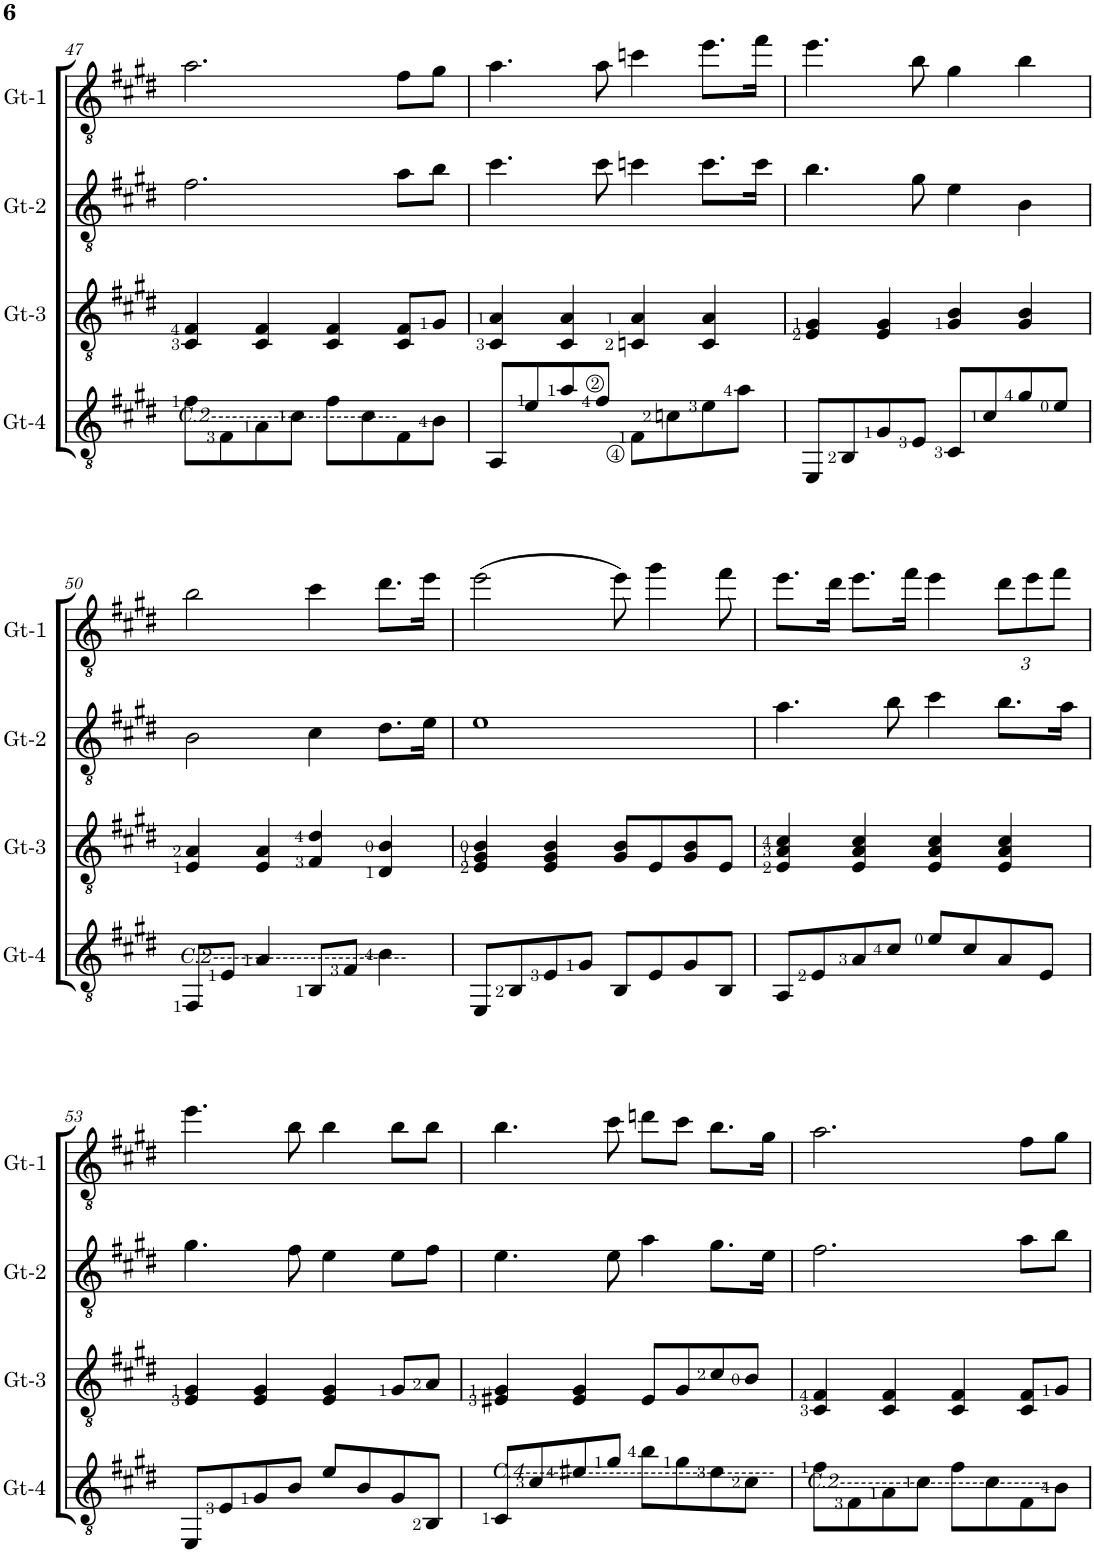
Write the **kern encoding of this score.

**kern	**kern	**kern	**kern
*part4	*part3	*part2	*part1
*staff4	*staff3	*staff2	*staff1
*I"Gt-4	*I"Gt-3	*I"Gt-2	*I"Gt-1
*I'Gt-4	*I'Gt-3	*I'Gt-2	*I'Gt-1
!!LO:PB:g=z
*clefGv2	*clefGv2	*clefGv2	*clefGv2
*k[f#c#g#d#]	*k[f#c#g#d#]	*k[f#c#g#d#]	*k[f#c#g#d#]
*M4/4	*M4/4	*M4/4	*M4/4
=47	=47	=47	=47
!LO:TX:b:i:t=C.2---------------------------	!	!	!
8f#\L	4C#/ 4F#/	2.f#\	2.a\
8F#\	.	.	.
8A\	4C#/ 4F#/	.	.
8c#\J	.	.	.
8f#\L	4C#/ 4F#/	.	.
8c#\	.	.	.
8F#\	8C#/ 8F#/L	8a\L	8f#\L
8B\J	8G#/J	8b\J	8g#\J
=48	=48	=48	=48
8AA/L	4C#/ 4A/	4.cc#\	4.a\
8e/	.	.	.
8a/	4C#/ 4A/	.	.
8f#/J	.	8cc#\	8a\
8F#\L	4Cn/ 4A/	4ccn\	4ccn\
8cn\	.	.	.
8e\	4C/ 4A/	8.cc\L	8.ee\L
8a\J	.	.	.
.	.	16cc\Jk	16ff#\Jk
=49	=49	=49	=49
8EE/L	4E/ 4G#/	4.b\	4.ee\
8BB/	.	.	.
8G#/	4E/ 4G#/	.	.
8E/J	.	8g#\	8b\
8C#/L	4G#/ 4B/	4e\	4g#\
8c#/	.	.	.
8g#/	4G#/ 4B/	4B\	4b\
8e/J	.	.	.
!!LO:LB:g=z
=50	=50	=50	=50
!LO:TX:b:i:t=C.2----------------------------	!	!	!
8FF#/L	4E/ 4A/	2B\	2b\
8E/J	.	.	.
4A/	4E/ 4A/	.	.
8BB/L	4F#/ 4d#/	4c#\	4cc#\
8F#/J	.	.	.
4B\	4D#/ 4B/	8.d#\L	8.dd#\L
.	.	16e\Jk	16ee\Jk
=51	=51	=51	=51
8EE/L	4E/ 4G#/ 4B/	1e	(2ee\
8BB/	.	.	.
8E/	4E/ 4G#/ 4B/	.	.
8G#/J	.	.	.
8BB/L	8G#/ 8B/L	.	8ee\)
8E/	8E/	.	4gg#\
8G#/	8G#/ 8B/	.	.
8BB/J	8E/J	.	8ff#\
=52	=52	=52	=52
8AA/L	4E/ 4A/ 4c#/	4.a\	8.ee\L
8E/	.	.	.
.	.	.	16dd#\Jk
8A/	4E/ 4A/ 4c#/	.	8.ee\L
8c#/J	.	8b\	.
.	.	.	16ff#\Jk
8e/L	4E/ 4A/ 4c#/	4cc#\	4ee\
8c#/	.	.	.
*	*	*	*Xbrackettup
8A/	4E/ 4A/ 4c#/	8.b\L	12dd#\L
.	.	.	12ee\
8E/J	.	.	.
.	.	.	12ff#\J
.	.	16a\Jk	.
!!LO:LB:g=z
=53	=53	=53	=53
8EE/L	4E/ 4G#/	4.g#\	4.ee\
8E/	.	.	.
8G#/	4E/ 4G#/	.	.
8B/J	.	8f#\	8b\
8e/L	4E/ 4G#/	4e\	4b\
8B/	.	.	.
8G#/	8G#/L	8e\L	8b\L
8BB/J	8A/J	8f#\J	8b\J
=54	=54	=54	=54
!LO:TX:b:i:t=C.4------------------------------------	!	!	!
8C#/L	4E#X/ 4G#/	4.e\	4.b\
8c#/	.	.	.
8e#X/	4E#/ 4G#/	.	.
8g#/J	.	8e\	8cc#\
8b\L	8E#/L	4a\	8ddn\L
8g#\	8G#/	.	8cc#\J
8e#\	8c#/	8.g#\L	8.b\L
8c#\J	8B/J	.	.
.	.	16e\Jk	16g#\Jk
=55	=55	=55	=55
!LO:TX:b:i:t=C.2------------------------------	!	!	!
8f#\L	4C#/ 4F#/	2.f#\	2.a\
8F#\	.	.	.
8A\	4C#/ 4F#/	.	.
8c#\J	.	.	.
8f#\L	4C#/ 4F#/	.	.
8c#\	.	.	.
8F#\	8C#/ 8F#/L	8a\L	8f#\L
8B\J	8G#/J	8b\J	8g#\J
=	=	=	=
*-	*-	*-	*-
